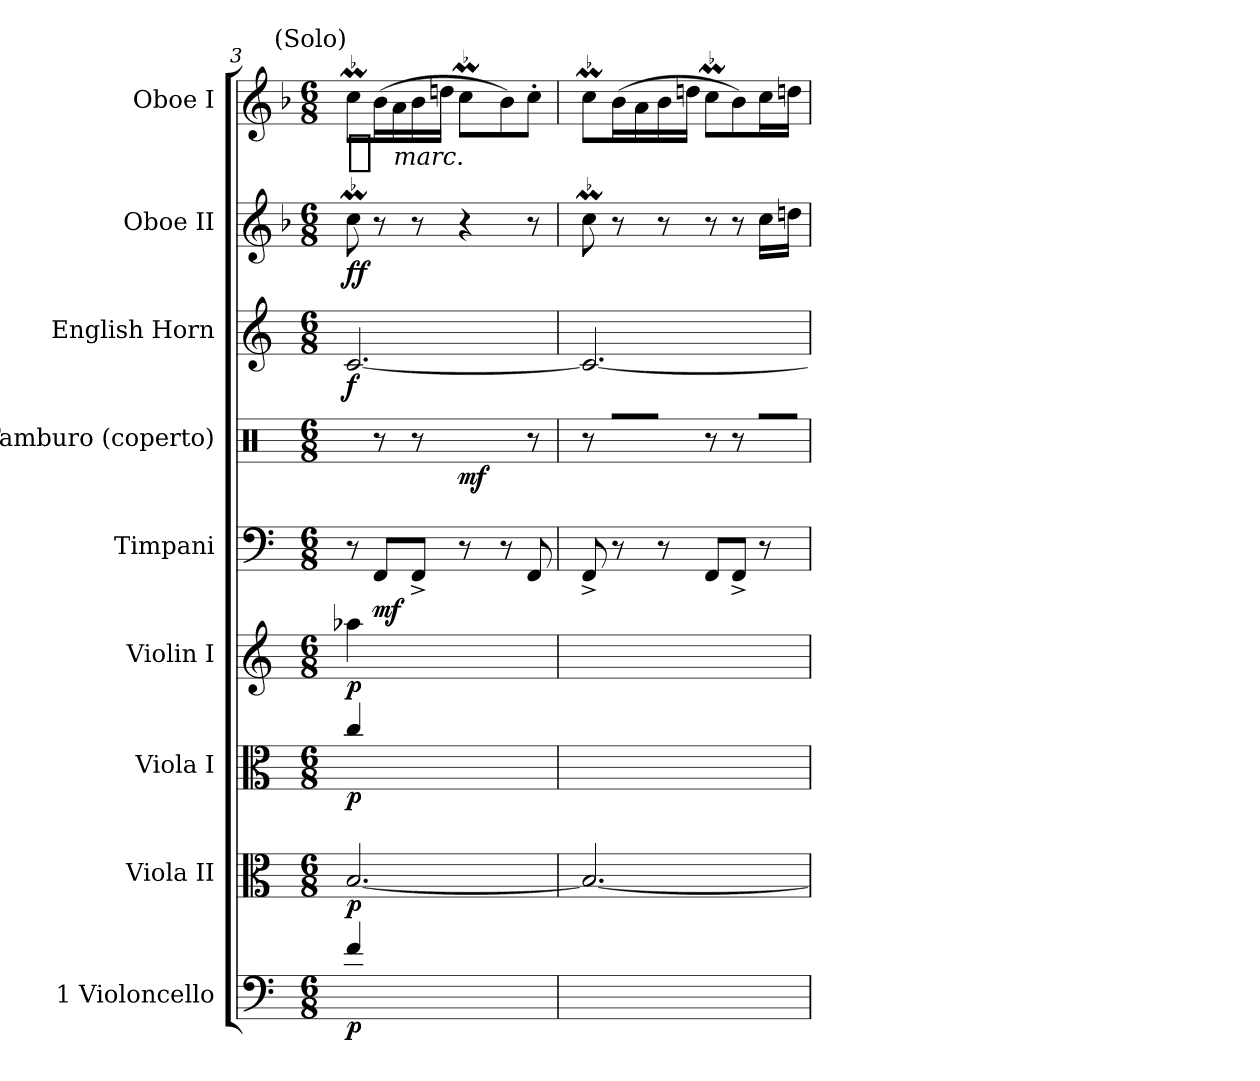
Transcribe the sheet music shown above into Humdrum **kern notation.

**kern	**dynam	**kern	**dynam	**kern	**dynam	**kern	**dynam	**kern	**dynam	**kern	**dynam	**kern	**dynam	**kern	**dynam	**kern	**dynam
*part9	*part9	*part8	*part8	*part7	*part7	*part6	*part6	*part5	*part5	*part4	*part4	*part3	*part3	*part2	*part2	*part1	*part1
*staff9	*staff9	*staff8	*staff8	*staff7	*staff7	*staff6	*staff6	*staff5	*staff5	*staff4	*staff4	*staff3	*staff3	*staff2	*staff2	*staff1	*staff1
*I"1 Violoncello	*	*I"Viola II	*	*I"Viola I	*	*I"Violin I	*	*I"Timpani	*	*I"Tamburo (coperto)	*	*I"English Horn	*	*I"Oboe II	*	*I"Oboe I	*
*I'Vc.	*	*I'Vla. II	*	*I'Vla. I	*	*I'Vln. I	*	*I'Timp.	*	*	*	*	*	*I'Ob. II	*	*I'Ob. I	*
*clefF4	*	*clefC3	*	*clefC3	*	*clefG2	*	*clefF4	*	*clefX	*	*clefG2	*	*clefG2	*	*clefG2	*
*	*	*	*	*	*	*	*	*	*	*	*	*ITrd4c7	*	*	*	*	*
*k[]	*	*k[]	*	*k[]	*	*k[]	*	*k[]	*	*k[]	*	*k[b-]	*	*k[b-]	*	*k[b-]	*
*M6/8	*	*M6/8	*	*M6/8	*	*M6/8	*	*M6/8	*	*M6/8	*	*M6/8	*	*M6/8	*	*M6/8	*
=3	=3	=3	=3	=3	=3	=3	=3	=3	=3	=3	=3	=3	=3	=3	=3	=3	=3
!	!	!	!	!	!	!	!	!	!	!	!	!	!	!	!	!LO:TX:a:rj:t=(Solo)	!
!LO:N:vis=4	!	!	!	!LO:N:vis=4	!	!LO:N:vis=4	!	!	!	!	!	!	!	!LO:MOR:acc=-	!	!LO:MOR:acc=-	!LO:DY:t=%s marc.
2.f!/	p	[2.B	p	2.cc!/	p	2.aa-!	p	8r	.	8R^\	.	[2.F	f	8ccm	ff	8ccmL	ff
.	.	.	.	.	.	.	.	8FF/L	mf	8r	.	.	.	8r	.	(16b-L	.
.	.	.	.	.	.	.	.	.	.	.	.	.	.	.	.	16a	.
.	.	.	.	.	.	.	.	8FF^/J	.	8r	.	.	.	8r	.	16b-	.
.	.	.	.	.	.	.	.	.	.	.	.	.	.	.	.	16ddnJJ	.
*	*	*	*	*	*	*	*	*	*	*Xtuplet	*	*	*	*	*	*	*
!	!	!	!	!	!	!	!	!	!	!	!	!	!	!	!	!LO:MOR:acc=-	!
.	.	.	.	.	.	.	.	8r	.	24R\	mf	.	.	4r	.	8ccmL	.
.	.	.	.	.	.	.	.	.	.	24R\	.	.	.	.	.	.	.
.	.	.	.	.	.	.	.	.	.	24R\	.	.	.	.	.	.	.
.	.	.	.	.	.	.	.	8r	.	8R^\	.	.	.	.	.	8b-)	.
.	.	.	.	.	.	.	.	8FF	.	8r	.	.	.	8r	.	8cc'J	.
=4	=4	=4	=4	=4	=4	=4	=4	=4	=4	=4	=4	=4	=4	=4	=4	=4	=4
!	!	!	!	!	!	!	!	!	!	!	!	!	!	!LO:MOR:acc=-	!	!LO:MOR:acc=-	!
2.fyy_	.	2.B_	.	2.ccyy	.	2.aa-yy	.	8FF^	.	8r	.	2.F_	.	8ccm	.	8ccmL	.
.	.	.	.	.	.	.	.	8r	.	24R\LL	.	.	.	8r	.	(16b-L	.
.	.	.	.	.	.	.	.	.	.	24R\	.	.	.	.	.	.	.
.	.	.	.	.	.	.	.	.	.	.	.	.	.	.	.	16a	.
.	.	.	.	.	.	.	.	.	.	24R\J	.	.	.	.	.	.	.
.	.	.	.	.	.	.	.	8r	.	8R^\J	.	.	.	8r	.	16b-	.
.	.	.	.	.	.	.	.	.	.	.	.	.	.	.	.	16ddnJJ	.
!	!	!	!	!	!	!	!	!	!	!	!	!	!	!	!	!LO:MOR:acc=-	!
.	.	.	.	.	.	.	.	8FF/L	.	8r	.	.	.	8r	.	8ccmL	.
.	.	.	.	.	.	.	.	8FF^/J	.	8r	.	.	.	8r	.	8b-)	.
.	.	.	.	.	.	.	.	8r	.	24R\LL	.	.	.	16cciLL	.	16cciL	.
.	.	.	.	.	.	.	.	.	.	24R\	.	.	.	.	.	.	.
.	.	.	.	.	.	.	.	.	.	.	.	.	.	16ddnJJ	.	16ddnJJ	.
.	.	.	.	.	.	.	.	.	.	24R\JJ	.	.	.	.	.	.	.
=	=	=	=	=	=	=	=	=	=	=	=	=	=	=	=	=	=
*-	*-	*-	*-	*-	*-	*-	*-	*-	*-	*-	*-	*-	*-	*-	*-	*-	*-
